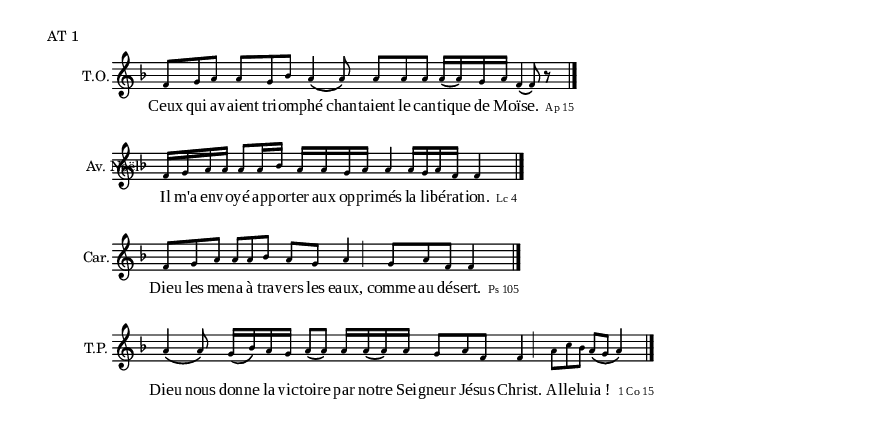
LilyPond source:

\version "2.10.0"
 \include "definitions.ly"
\markup {AT 1 }


\relative a' { 
	\new Staff {
		\cadenzaOn
		\key f \major
		\set Staff.instrumentName = \markup{ \center-align { T.O. } }
		
\times 2/3 {f8[ g a]} 
\times 2/3 { a[ g bes] }
 
\times 2/3 { a4\(   a8\) }
 
\times 2/3 { a[ a a] }
 a16[\( a\) g a] f4\( f8\) r

		
		
		\endBar
	}

	\addlyrics {
		Ceux qui a -- vaient tri -- om -- phé chan -- taient le can -- ti -- que de Mo -- ïse. _
 		\markup { \citation #"Ap 15" }
	}
	
}
\relative a' { 
	\new Staff {
		\cadenzaOn
		\key f \major
		\set Staff.instrumentName = \markup{ \center-align { Av. Noël } }
		f16[ g a a]		
		a8[ a16 bes]
		a16[ a g a] a4 \pespace
		a16[ g a f] f4
		\endBar
	}

	\addlyrics {
		Il m'a en -- vo -- yé ap -- por -- ter aux op -- pri -- més la li -- bé -- rat -- ion.
		\markup { \citation #"Lc 4" } 
	}
}
\relative a' { 
	\new Staff {
		\cadenzaOn
		\key f \major
		\set Staff.instrumentName = \markup{ \center-align { Car. } }
		\times 2/3 { f8[ g a] }
		\times 2/3 { a8[ a bes] } a8[ g]  a4\cesure\pespace
		\times 2/3 { g8[ a f] } f4

		\endBar
	}

	\addlyrics {
		Dieu les me -- na à tra -- vers les eaux, comme au dés -- ert.
		\markup { \citation #"Ps 105" } 
	}
}

\relative a' { 
	\new Staff {
		\cadenzaOn
		\key f \major
		\set Staff.instrumentName = \markup{ \center-align { T.P. } }
		

\times 2/3 { a4\(   a8\) }
 g16[\( bes\) a g] a8[\( a\)] a16[ a\( a\) a] \times 2/3 {g8[ a f]} f4
\cesure \pespace \times 2/3 {a8[ c bes]} a[\( g] a4\)
		
		
		\endBar
	}

	\addlyrics {
		Dieu nous don -- ne la vic -- toi -- re par no -- tre Sei -- gneur Jé -- sus Christ. Al -- le -- lu -- "ia !" _ _
		\markup { \citation #"1 Co 15" }
	}
	
	
}




